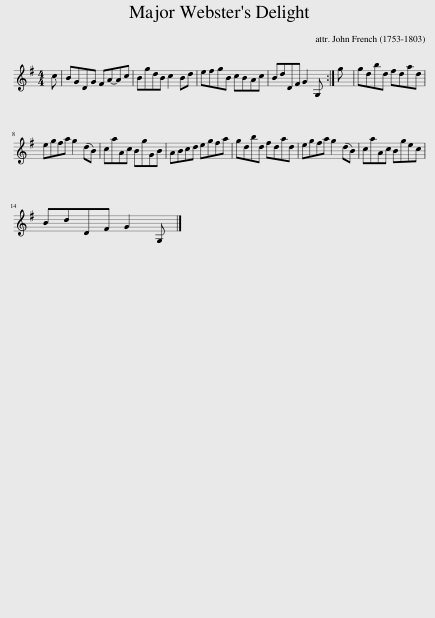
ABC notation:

X:1
L:1/8
M:4/4
I:linebreak $
K:G
V:1 treble
V:1
 c | BGDG FA-Ac | BgdB c2 Bd | efgB cBAc | BdDF G2 G, :| %5
 g | gdbd fdad |$ egfa g2 (dB) | caAc BgGB | ABcd egfa | %10
 gdbd fdad | egfa g2 (dB) | caAc Bgec |$ BdDF G2 G, |] %14
